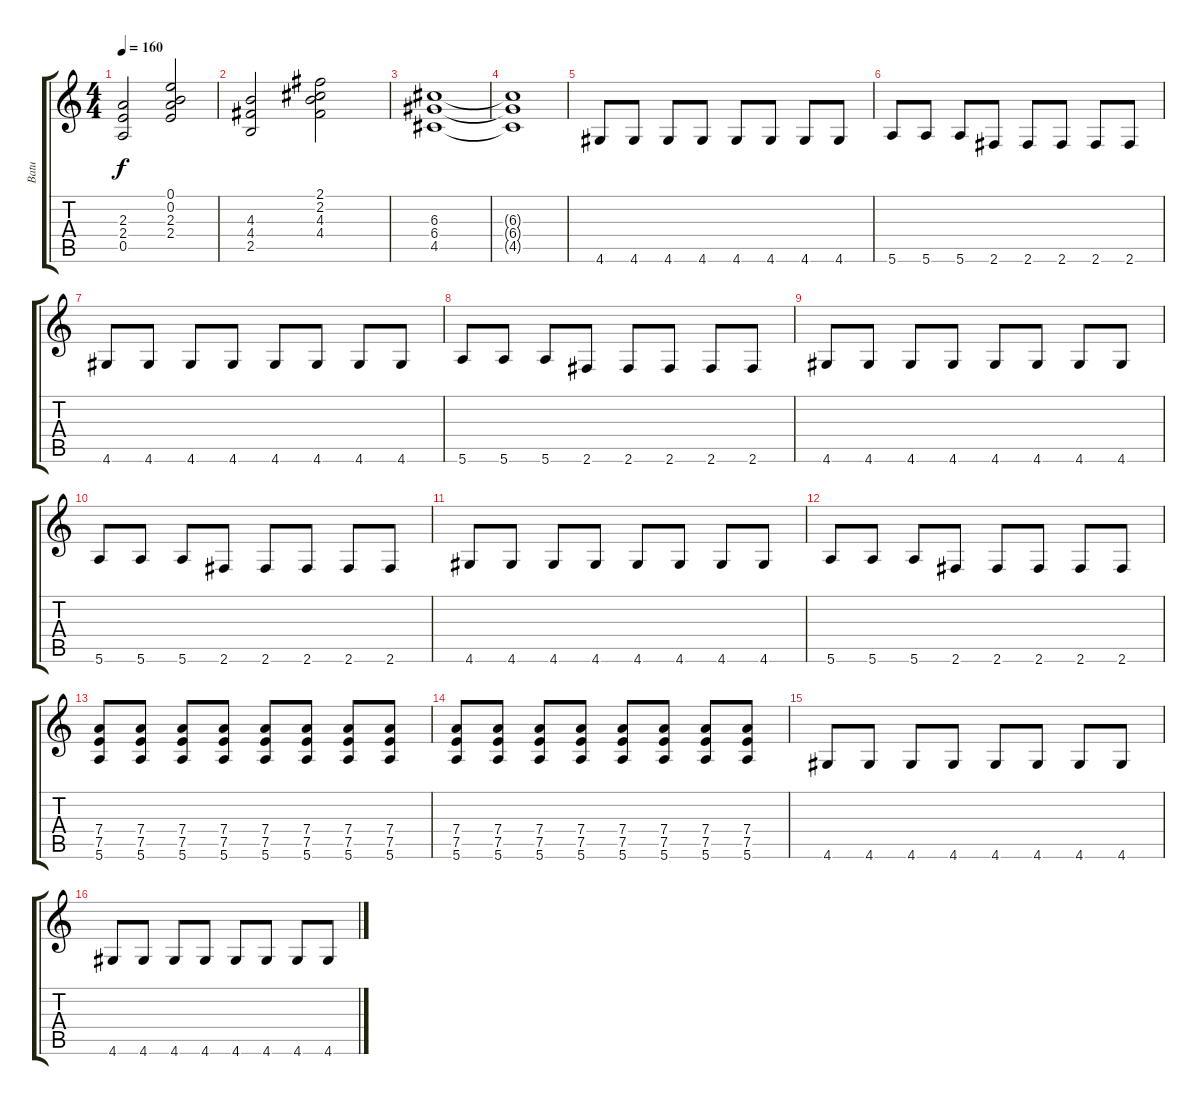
\track ("Batu" "Batu") {instrument distortionguitar}
\staff {score tabs}
\tuning (E4 B3 G3 D3 A2 E2) {hide}
\ts (4 4)
\tempo 160
\clef g2
\ks c
(2.3 2.4 0.5).2{dy f} (0.1 0.2 2.3 2.4).2 |
(4.3 4.4 2.5).2 (2.1 2.2 4.3 4.4).2 |
(6.3 6.4 4.5).1 |
(6.3{t} 6.4{t} 4.5{t}).1 |
4.6.8 4.6.8 4.6.8 4.6.8 4.6.8 4.6.8 4.6.8 4.6.8 |
5.6.8 5.6.8 5.6.8 2.6.8 2.6.8 2.6.8 2.6.8 2.6.8 |
4.6.8 4.6.8 4.6.8 4.6.8 4.6.8 4.6.8 4.6.8 4.6.8 |
5.6.8 5.6.8 5.6.8 2.6.8 2.6.8 2.6.8 2.6.8 2.6.8 |
4.6.8 4.6.8 4.6.8 4.6.8 4.6.8 4.6.8 4.6.8 4.6.8 |
5.6.8 5.6.8 5.6.8 2.6.8 2.6.8 2.6.8 2.6.8 2.6.8 |
4.6.8 4.6.8 4.6.8 4.6.8 4.6.8 4.6.8 4.6.8 4.6.8 |
5.6.8 5.6.8 5.6.8 2.6.8 2.6.8 2.6.8 2.6.8 2.6.8 |
(7.4 7.5 5.6).8 (7.4 7.5 5.6).8 (7.4 7.5 5.6).8 (7.4 7.5 5.6).8 (7.4 7.5 5.6).8 (7.4 7.5 5.6).8 (7.4 7.5 5.6).8 (7.4 7.5 5.6).8 |
(7.4 7.5 5.6).8 (7.4 7.5 5.6).8 (7.4 7.5 5.6).8 (7.4 7.5 5.6).8 (7.4 7.5 5.6).8 (7.4 7.5 5.6).8 (7.4 7.5 5.6).8 (7.4 7.5 5.6).8 |
4.6.8 4.6.8 4.6.8 4.6.8 4.6.8 4.6.8 4.6.8 4.6.8 |
4.6.8 4.6.8 4.6.8 4.6.8 4.6.8 4.6.8 4.6.8 4.6.8
